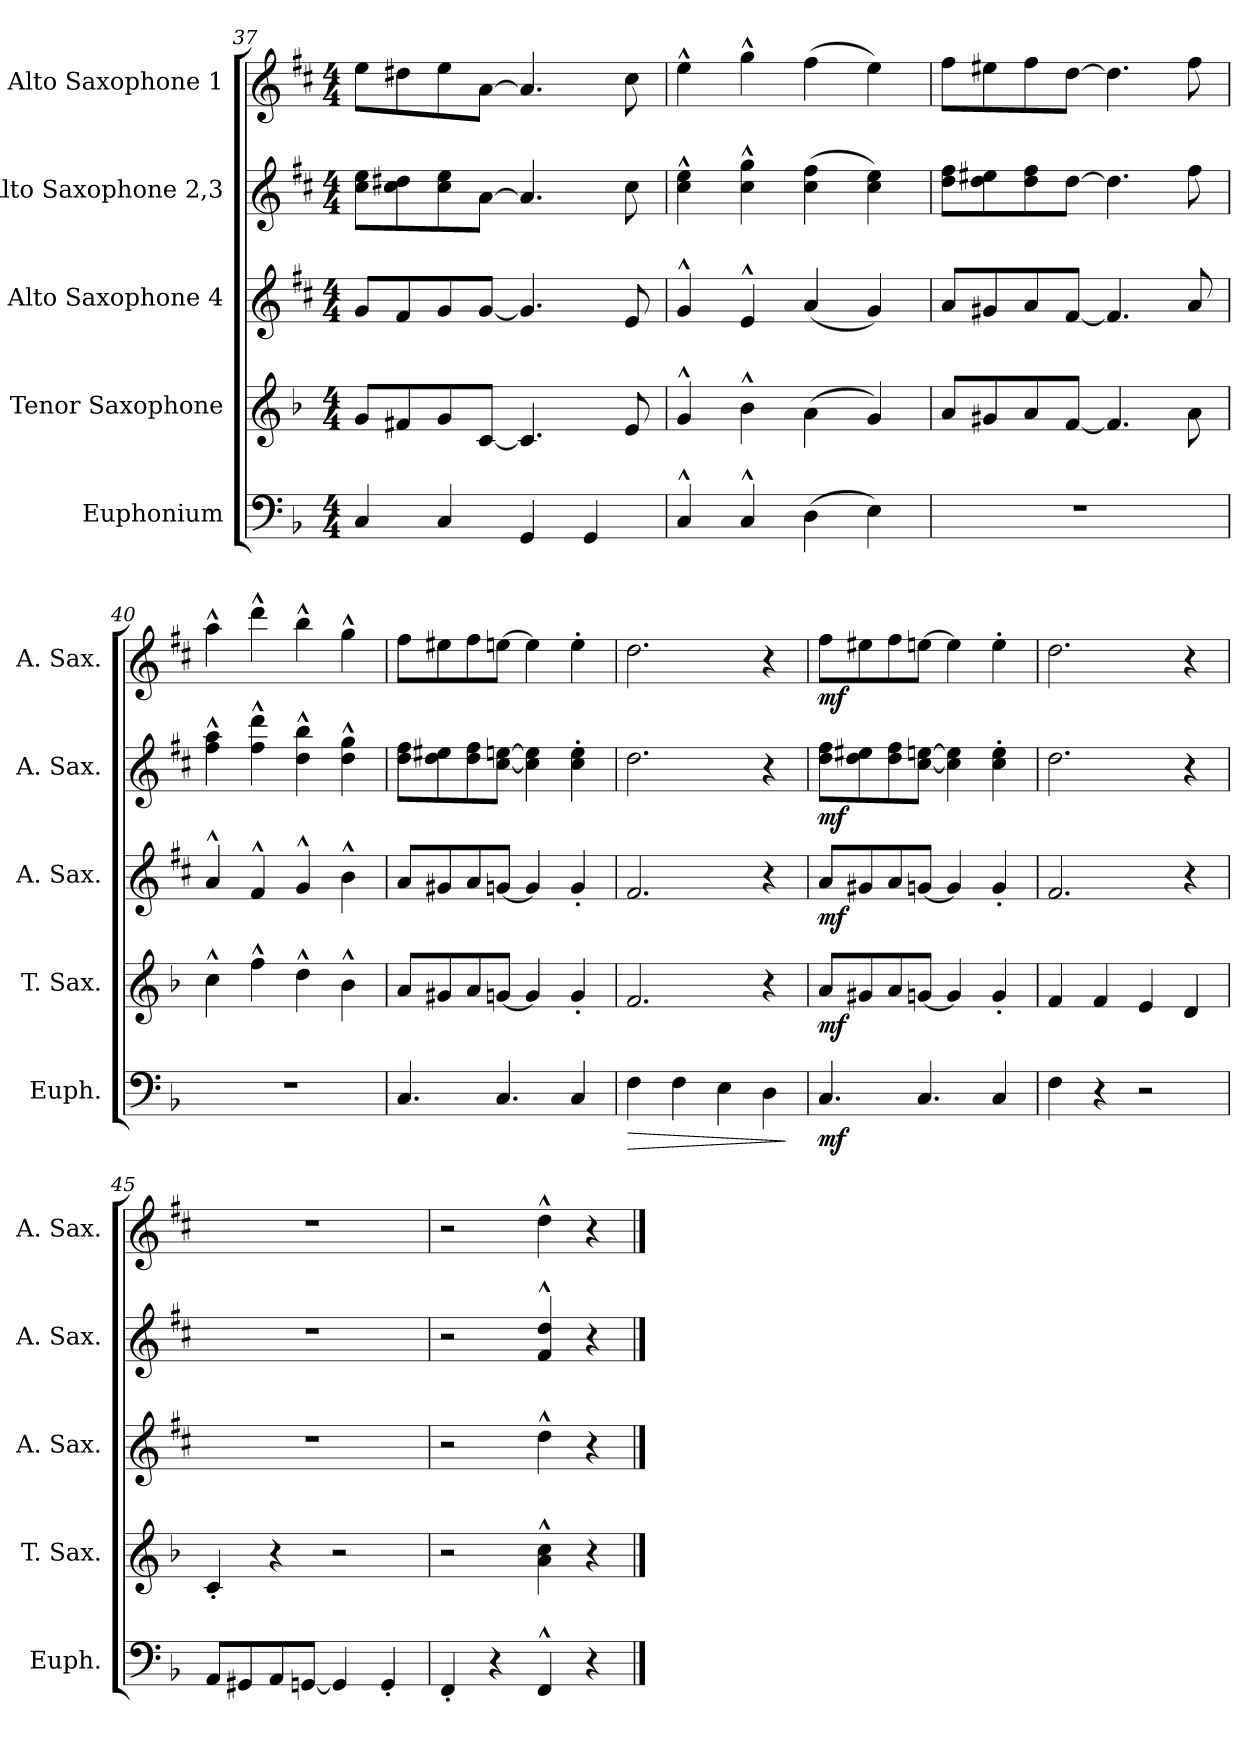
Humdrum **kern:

**kern	**dynam	**kern	**dynam	**kern	**dynam	**kern	**dynam	**kern	**dynam
*part5	*part5	*part4	*part4	*part3	*part3	*part2	*part2	*part1	*part1
*staff5	*staff5	*staff4	*staff4	*staff3	*staff3	*staff2	*staff2	*staff1	*staff1
*I"Euphonium	*	*I"Tenor Saxophone	*	*I"Alto Saxophone 4	*	*I"Alto Saxophone 2,3	*	*I"Alto Saxophone 1	*
*I'Euph.	*	*I'T. Sax.	*	*I'A. Sax.	*	*I'A. Sax.	*	*I'A. Sax.	*
*clefF4	*	*clefG2	*	*clefG2	*	*clefG2	*	*clefG2	*
*	*	*ITrd8c14	*	*ITrd5c9	*	*ITrd5c9	*	*ITrd5c9	*
*k[b-]	*	*k[b-]	*	*k[b-]	*	*k[b-]	*	*k[b-]	*
*M4/4	*	*M4/4	*	*M4/4	*	*M4/4	*	*M4/4	*
=37	=37	=37	=37	=37	=37	=37	=37	=37	=37
4C/	.	8G/L	.	8B-/L	.	8e\ 8g\L	.	8g\L	.
.	.	8F#X/	.	8A/	.	8e\ 8f#X\	.	8f#X\	.
4C/	.	8G/	.	8B-/	.	8e\ 8g\	.	8g\	.
.	.	[8C/J	.	[8B-/J	.	[8c\J	.	[8c\J	.
4GG/	.	4.C/]	.	4.B-/]	.	4.c/]	.	4.c/]	.
4GG/	.	.	.	.	.	.	.	.	.
.	.	8E/	.	8G/	.	8e\	.	8e\	.
!!LO:LB:g=z
=38	=38	=38	=38	=38	=38	=38	=38	=38	=38
4C^^/	.	4G^^/	.	4B-^^/	.	4e\^^ 4g\^^	.	4g^^\	.
4C^^/	.	4B-^^\	.	4G^^/	.	4e\^^ 4b-\^^	.	4b-^^\	.
(4D\	.	(4A\	.	(4c/	.	(4e\ 4a\	.	(4a\	.
4E\)	.	4G/)	.	4B-/)	.	4e\ 4g\)	.	4g\)	.
=39	=39	=39	=39	=39	=39	=39	=39	=39	=39
1r	.	8A/L	.	8c/L	.	8f\ 8a\L	.	8a\L	.
.	.	8G#X/	.	8Bn/	.	8f\ 8g#X\	.	8g#X\	.
.	.	8A/	.	8c/	.	8f\ 8a\	.	8a\	.
.	.	[8F/J	.	[8A/J	.	[8f\J	.	[8f\J	.
.	.	4.F/]	.	4.A/]	.	4.f\]	.	4.f\]	.
.	.	8A\	.	8c/	.	8a\	.	8a\	.
=40	=40	=40	=40	=40	=40	=40	=40	=40	=40
1r	.	4c^^\	.	4c^^/	.	4a\^^ 4cc\^^	.	4cc^^\	.
.	.	4f^^\	.	4A^^/	.	4a\^^ 4ff\^^	.	4ff^^\	.
.	.	4d^^\	.	4B-^^/	.	4f\^^ 4dd\^^	.	4dd^^\	.
.	.	4B-^^\	.	4d^^\	.	4f\^^ 4b-\^^	.	4b-^^\	.
=41	=41	=41	=41	=41	=41	=41	=41	=41	=41
4.C/	.	8A/L	.	8c/L	.	8f\ 8a\L	.	8a\L	.
.	.	8G#X/	.	8Bn/	.	8f\ 8g#X\	.	8g#X\	.
.	.	8A/	.	8c/	.	8f\ 8a\	.	8a\	.
4.C/	.	[8Gn/J	.	[8B-X/J	.	[8e\ [8gn\J	.	[8gn\J	.
.	.	4G/]	.	4B-/]	.	4e\] 4g\]	.	4g\]	.
4C/	.	4G'/	.	4B-'/	.	4e\' 4g\'	.	4g'\	.
=42	=42	=42	=42	=42	=42	=42	=42	=42	=42
!	!LO:HP:b	!	!	!	!	!	!	!	!
4F\	>	2.F/	.	2.A/	.	2.f\	.	2.f\	.
4F\	.	.	.	.	.	.	.	.	.
4E\	.	.	.	.	.	.	.	.	.
4D\	.	4r	.	4r	.	4r	.	4r	.
.	]	.	.	.	.	.	.	.	.
!!LO:PB:g=z
=43	=43	=43	=43	=43	=43	=43	=43	=43	=43
!	!LO:DY:b	!	!LO:DY:b	!	!LO:DY:b	!	!LO:DY:b	!	!LO:DY:b
4.C/	mf	8A/L	mf	8c/L	mf	8f\ 8a\L	mf	8a\L	mf
.	.	8G#X/	.	8Bn/	.	8f\ 8g#X\	.	8g#X\	.
.	.	8A/	.	8c/	.	8f\ 8a\	.	8a\	.
4.C/	.	[8Gn/J	.	[8B-X/J	.	[8e\ [8gn\J	.	[8gn\J	.
.	.	4G/]	.	4B-/]	.	4e\] 4g\]	.	4g\]	.
4C/	.	4G'/	.	4B-'/	.	4e\' 4g\'	.	4g'\	.
=44	=44	=44	=44	=44	=44	=44	=44	=44	=44
4F\	.	4F/	.	2.A/	.	2.f\	.	2.f\	.
4r	.	4F/	.	.	.	.	.	.	.
2r	.	4E/	.	.	.	.	.	.	.
.	.	4D/	.	4r	.	4r	.	4r	.
=45	=45	=45	=45	=45	=45	=45	=45	=45	=45
8AA/L	.	4C'/	.	1r	.	1r	.	1r	.
8GG#X/	.	.	.	.	.	.	.	.	.
8AA/	.	4r	.	.	.	.	.	.	.
[8GGn/J	.	.	.	.	.	.	.	.	.
4GG/]	.	2r	.	.	.	.	.	.	.
4GG'/	.	.	.	.	.	.	.	.	.
=46	=46	=46	=46	=46	=46	=46	=46	=46	=46
4FF'/	.	2r	.	2r	.	2r	.	2r	.
4r	.	.	.	.	.	.	.	.	.
4FF^^/	.	4A\^^ 4c\^^	.	4f^^\	.	4A/^^ 4f/^^	.	4f^^\	.
4r	.	4r	.	4r	.	4r	.	4r	.
==	==	==	==	==	==	==	==	==	==
*-	*-	*-	*-	*-	*-	*-	*-	*-	*-
